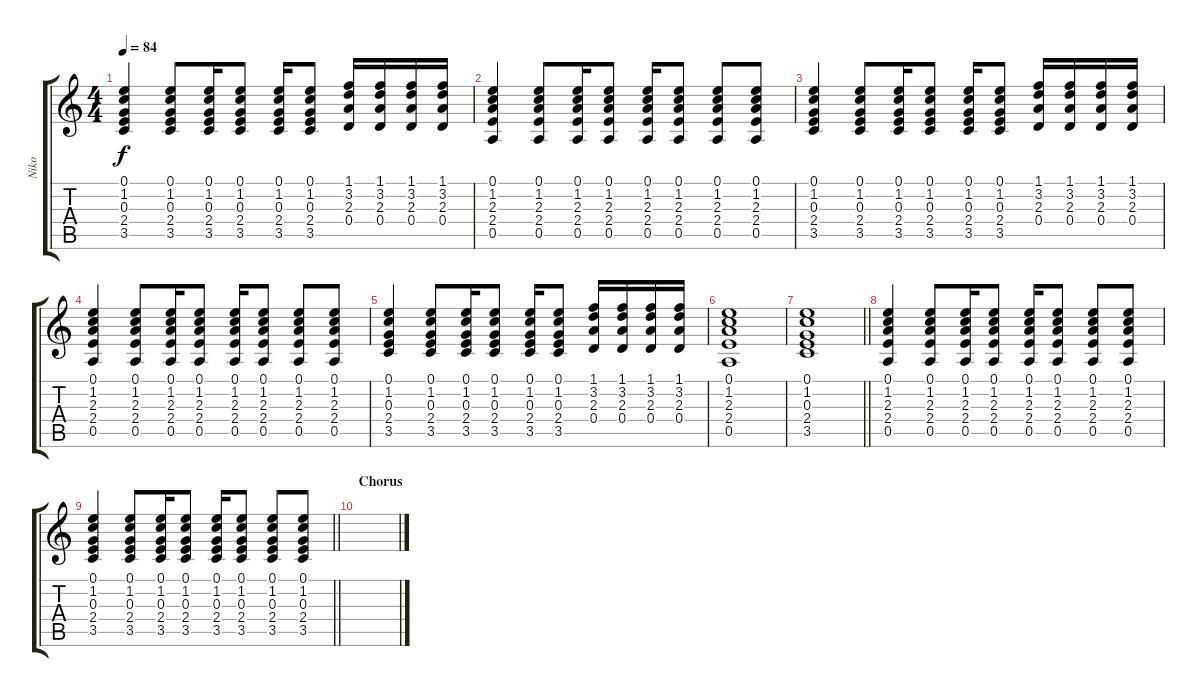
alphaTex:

\track ("Niko" "Niko") {instrument acousticguitarsteel}
\staff {score tabs}
\tuning (E4 B3 G3 D3 A2 E2) {hide}
\ts (4 4)
\tempo 84
\clef g2
\ks c
(0.1 1.2 0.3 2.4 3.5).4{dy f} (0.1 1.2 0.3 2.4 3.5).8 (0.1 1.2 0.3 2.4 3.5).16 (0.1 1.2 0.3 2.4 3.5).8 (0.1 1.2 0.3 2.4 3.5).16 (0.1 1.2 0.3 2.4 3.5).8 (1.1 3.2 2.3 0.4).16 (1.1 3.2 2.3 0.4).16 (1.1 3.2 2.3 0.4).16 (1.1 3.2 2.3 0.4).16 |
(0.1 1.2 2.3 2.4 0.5).4 (0.1 1.2 2.3 2.4 0.5).8 (0.1 1.2 2.3 2.4 0.5).16 (0.1 1.2 2.3 2.4 0.5).8 (0.1 1.2 2.3 2.4 0.5).16 (0.1 1.2 2.3 2.4 0.5).8 (0.1 1.2 2.3 2.4 0.5).8 (0.1 1.2 2.3 2.4 0.5).8 |
(0.1 1.2 0.3 2.4 3.5).4 (0.1 1.2 0.3 2.4 3.5).8 (0.1 1.2 0.3 2.4 3.5).16 (0.1 1.2 0.3 2.4 3.5).8 (0.1 1.2 0.3 2.4 3.5).16 (0.1 1.2 0.3 2.4 3.5).8 (1.1 3.2 2.3 0.4).16 (1.1 3.2 2.3 0.4).16 (1.1 3.2 2.3 0.4).16 (1.1 3.2 2.3 0.4).16 |
(0.1 1.2 2.3 2.4 0.5).4 (0.1 1.2 2.3 2.4 0.5).8 (0.1 1.2 2.3 2.4 0.5).16 (0.1 1.2 2.3 2.4 0.5).8 (0.1 1.2 2.3 2.4 0.5).16 (0.1 1.2 2.3 2.4 0.5).8 (0.1 1.2 2.3 2.4 0.5).8 (0.1 1.2 2.3 2.4 0.5).8 |
(0.1 1.2 0.3 2.4 3.5).4 (0.1 1.2 0.3 2.4 3.5).8 (0.1 1.2 0.3 2.4 3.5).16 (0.1 1.2 0.3 2.4 3.5).8 (0.1 1.2 0.3 2.4 3.5).16 (0.1 1.2 0.3 2.4 3.5).8 (1.1 3.2 2.3 0.4).16 (1.1 3.2 2.3 0.4).16 (1.1 3.2 2.3 0.4).16 (1.1 3.2 2.3 0.4).16 |
(0.1 1.2 2.3 2.4 0.5).1 |
\barLineRight lightlight
(0.1 1.2 0.3 2.4 3.5).1 |
(0.1 1.2 2.3 2.4 0.5).4 (0.1 1.2 2.3 2.4 0.5).8 (0.1 1.2 2.3 2.4 0.5).16 (0.1 1.2 2.3 2.4 0.5).8 (0.1 1.2 2.3 2.4 0.5).16 (0.1 1.2 2.3 2.4 0.5).8 (0.1 1.2 2.3 2.4 0.5).8 (0.1 1.2 2.3 2.4 0.5).8 |
\barLineRight lightlight
(0.1 1.2 0.3 2.4 3.5).4 (0.1 1.2 0.3 2.4 3.5).8 (0.1 1.2 0.3 2.4 3.5).16 (0.1 1.2 0.3 2.4 3.5).8 (0.1 1.2 0.3 2.4 3.5).16 (0.1 1.2 0.3 2.4 3.5).8 (0.1 1.2 0.3 2.4 3.5).8 (0.1 1.2 0.3 2.4 3.5).8 |
\section ("" "Chorus")
